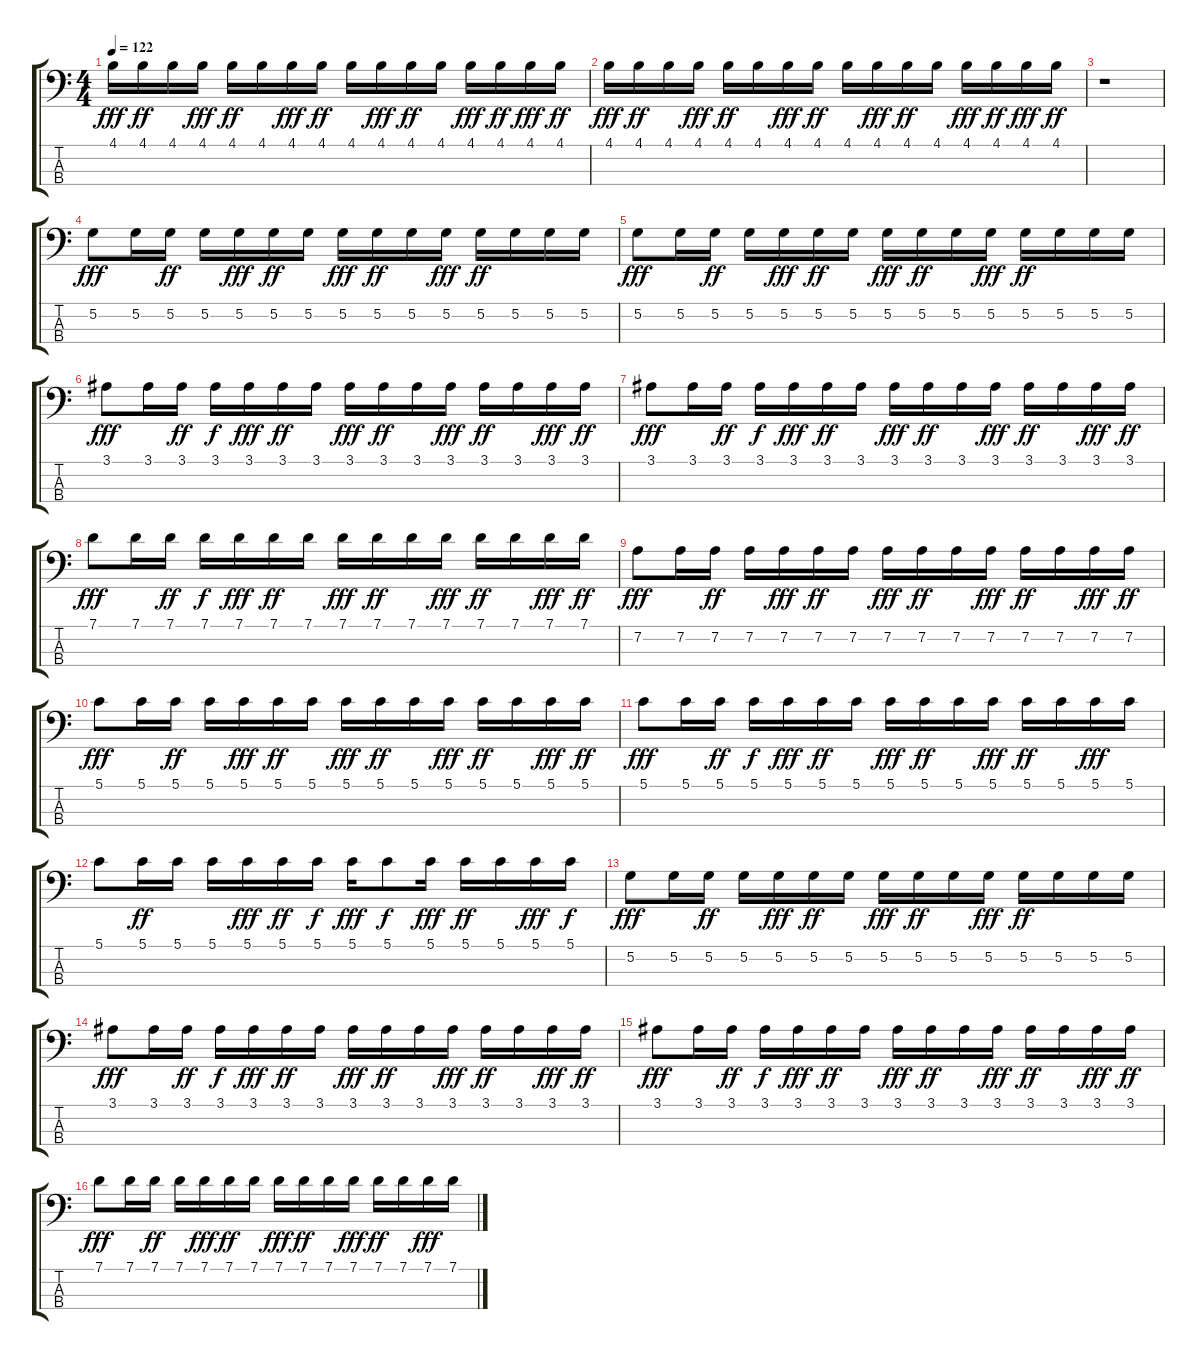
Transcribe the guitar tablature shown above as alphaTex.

\track "" {mute instrument synthbass2}
\staff {score tabs}
\tuning (G2 D2 A1 E1) {hide}
\ts (4 4)
\tempo 122
\clef f4
\ks c
4.1.16{dy fff} 4.1.16{dy ff} 4.1.16 4.1.16{dy fff} 4.1.16{dy ff} 4.1.16 4.1.16{dy fff} 4.1.16{dy ff} 4.1.16 4.1.16{dy fff} 4.1.16{dy ff} 4.1.16 4.1.16{dy fff} 4.1.16{dy ff} 4.1.16{dy fff} 4.1.16{dy ff} |
4.1.16{dy fff} 4.1.16{dy ff} 4.1.16 4.1.16{dy fff} 4.1.16{dy ff} 4.1.16 4.1.16{dy fff} 4.1.16{dy ff} 4.1.16 4.1.16{dy fff} 4.1.16{dy ff} 4.1.16 4.1.16{dy fff} 4.1.16{dy ff} 4.1.16{dy fff} 4.1.16{dy ff} |
r.1 |
5.2.8{dy fff} 5.2.16 5.2.16{dy ff} 5.2.16 5.2.16{dy fff} 5.2.16{dy ff} 5.2.16 5.2.16{dy fff} 5.2.16{dy ff} 5.2.16 5.2.16{dy fff} 5.2.16{dy ff} 5.2.16 5.2.16 5.2.16 |
5.2.8{dy fff} 5.2.16 5.2.16{dy ff} 5.2.16 5.2.16{dy fff} 5.2.16{dy ff} 5.2.16 5.2.16{dy fff} 5.2.16{dy ff} 5.2.16 5.2.16{dy fff} 5.2.16{dy ff} 5.2.16 5.2.16 5.2.16 |
3.1.8{dy fff} 3.1.16 3.1.16{dy ff} 3.1.16{dy f} 3.1.16{dy fff} 3.1.16{dy ff} 3.1.16 3.1.16{dy fff} 3.1.16{dy ff} 3.1.16 3.1.16{dy fff} 3.1.16{dy ff} 3.1.16 3.1.16{dy fff} 3.1.16{dy ff} |
3.1.8{dy fff} 3.1.16 3.1.16{dy ff} 3.1.16{dy f} 3.1.16{dy fff} 3.1.16{dy ff} 3.1.16 3.1.16{dy fff} 3.1.16{dy ff} 3.1.16 3.1.16{dy fff} 3.1.16{dy ff} 3.1.16 3.1.16{dy fff} 3.1.16{dy ff} |
7.1.8{dy fff} 7.1.16 7.1.16{dy ff} 7.1.16{dy f} 7.1.16{dy fff} 7.1.16{dy ff} 7.1.16 7.1.16{dy fff} 7.1.16{dy ff} 7.1.16 7.1.16{dy fff} 7.1.16{dy ff} 7.1.16 7.1.16{dy fff} 7.1.16{dy ff} |
7.2.8{dy fff} 7.2.16 7.2.16{dy ff} 7.2.16 7.2.16{dy fff} 7.2.16{dy ff} 7.2.16 7.2.16{dy fff} 7.2.16{dy ff} 7.2.16 7.2.16{dy fff} 7.2.16{dy ff} 7.2.16 7.2.16{dy fff} 7.2.16{dy ff} |
5.1.8{dy fff} 5.1.16 5.1.16{dy ff} 5.1.16 5.1.16{dy fff} 5.1.16{dy ff} 5.1.16 5.1.16{dy fff} 5.1.16{dy ff} 5.1.16 5.1.16{dy fff} 5.1.16{dy ff} 5.1.16 5.1.16{dy fff} 5.1.16{dy ff} |
5.1.8{dy fff} 5.1.16 5.1.16{dy ff} 5.1.16{dy f} 5.1.16{dy fff} 5.1.16{dy ff} 5.1.16 5.1.16{dy fff} 5.1.16{dy ff} 5.1.16 5.1.16{dy fff} 5.1.16{dy ff} 5.1.16 5.1.16{dy fff} 5.1.16 |
5.1.8 5.1.16{dy ff} 5.1.16 5.1.16 5.1.16{dy fff} 5.1.16{dy ff} 5.1.16{dy f} 5.1.16{dy fff} 5.1.8{dy f} 5.1.16{dy fff} 5.1.16{dy ff} 5.1.16 5.1.16{dy fff} 5.1.16{dy f} |
5.2.8{dy fff} 5.2.16 5.2.16{dy ff} 5.2.16 5.2.16{dy fff} 5.2.16{dy ff} 5.2.16 5.2.16{dy fff} 5.2.16{dy ff} 5.2.16 5.2.16{dy fff} 5.2.16{dy ff} 5.2.16 5.2.16 5.2.16 |
3.1.8{dy fff} 3.1.16 3.1.16{dy ff} 3.1.16{dy f} 3.1.16{dy fff} 3.1.16{dy ff} 3.1.16 3.1.16{dy fff} 3.1.16{dy ff} 3.1.16 3.1.16{dy fff} 3.1.16{dy ff} 3.1.16 3.1.16{dy fff} 3.1.16{dy ff} |
3.1.8{dy fff} 3.1.16 3.1.16{dy ff} 3.1.16{dy f} 3.1.16{dy fff} 3.1.16{dy ff} 3.1.16 3.1.16{dy fff} 3.1.16{dy ff} 3.1.16 3.1.16{dy fff} 3.1.16{dy ff} 3.1.16 3.1.16{dy fff} 3.1.16{dy ff} |
7.1.8{dy fff} 7.1.16 7.1.16{dy ff} 7.1.16 7.1.16{dy fff} 7.1.16{dy ff} 7.1.16 7.1.16{dy fff} 7.1.16{dy ff} 7.1.16 7.1.16{dy fff} 7.1.16{dy ff} 7.1.16 7.1.16{dy fff} 7.1.16
